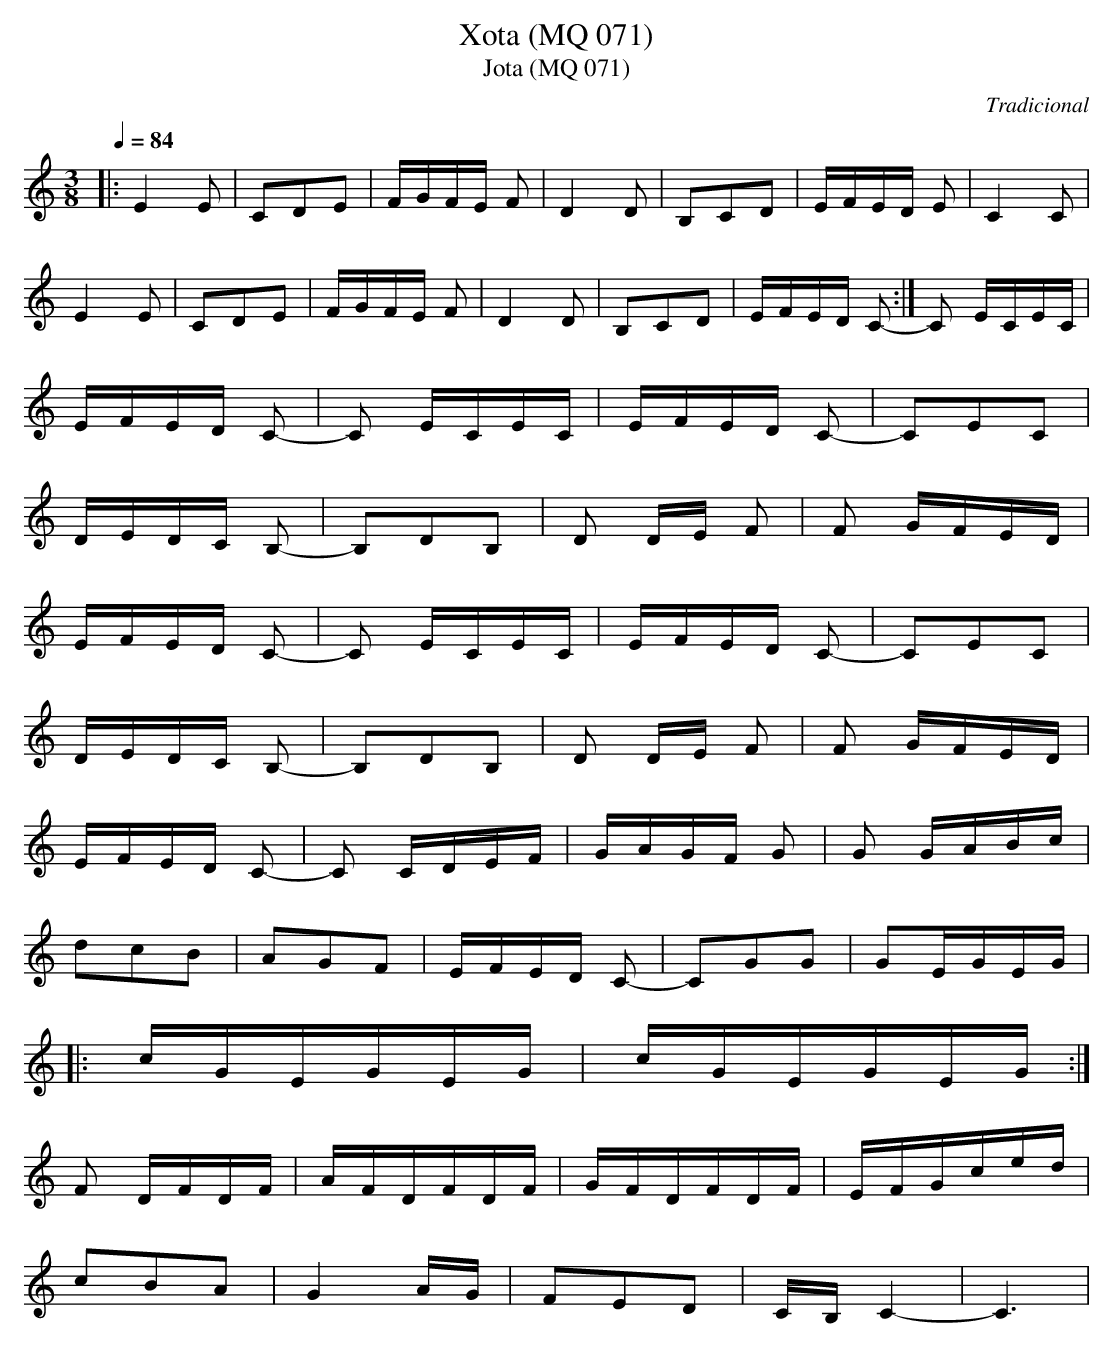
X:1
T:Xota (MQ 071)
T:Jota (MQ 071)
C:Tradicional
M:3/8
L:1/8
Q:1/4=84
K:C
|: E2 E|CDE|F/G/F/E/ F|D2 D|B,CD|E/F/E/D/ E|C2 C|
E2 E|CDE|F/G/F/E/ F|D2 D|B,CD|E/F/E/D/ C- :|C E/C/E/C/|
E/F/E/D/ C-|C E/C/E/C/|E/F/E/D/ C-|CEC|
D/E/D/C/ B,-|B,DB,|D D/E/ F|F G/F/E/D/|
E/F/E/D/ C-|C E/C/E/C/|E/F/E/D/ C-|CEC|
D/E/D/C/ B,-|B,DB,|D D/E/ F|F G/F/E/D/|
E/F/E/D/ C-|C C/D/E/F/|G/A/G/F/ G|G G/A/B/c/|
dcB|AGF|E/F/E/D/ C-|CGG|GE/G/E/G/|
|: c/G/E/G/E/G/|c/G/E/G/E/G/ :|
F D/F/D/F/|A/F/D/F/D/F/|G/F/D/F/D/F/|E/F/G/c/e/d/|
cBA|G2 A/G/|FED|C/B,/ C2-|C3|
